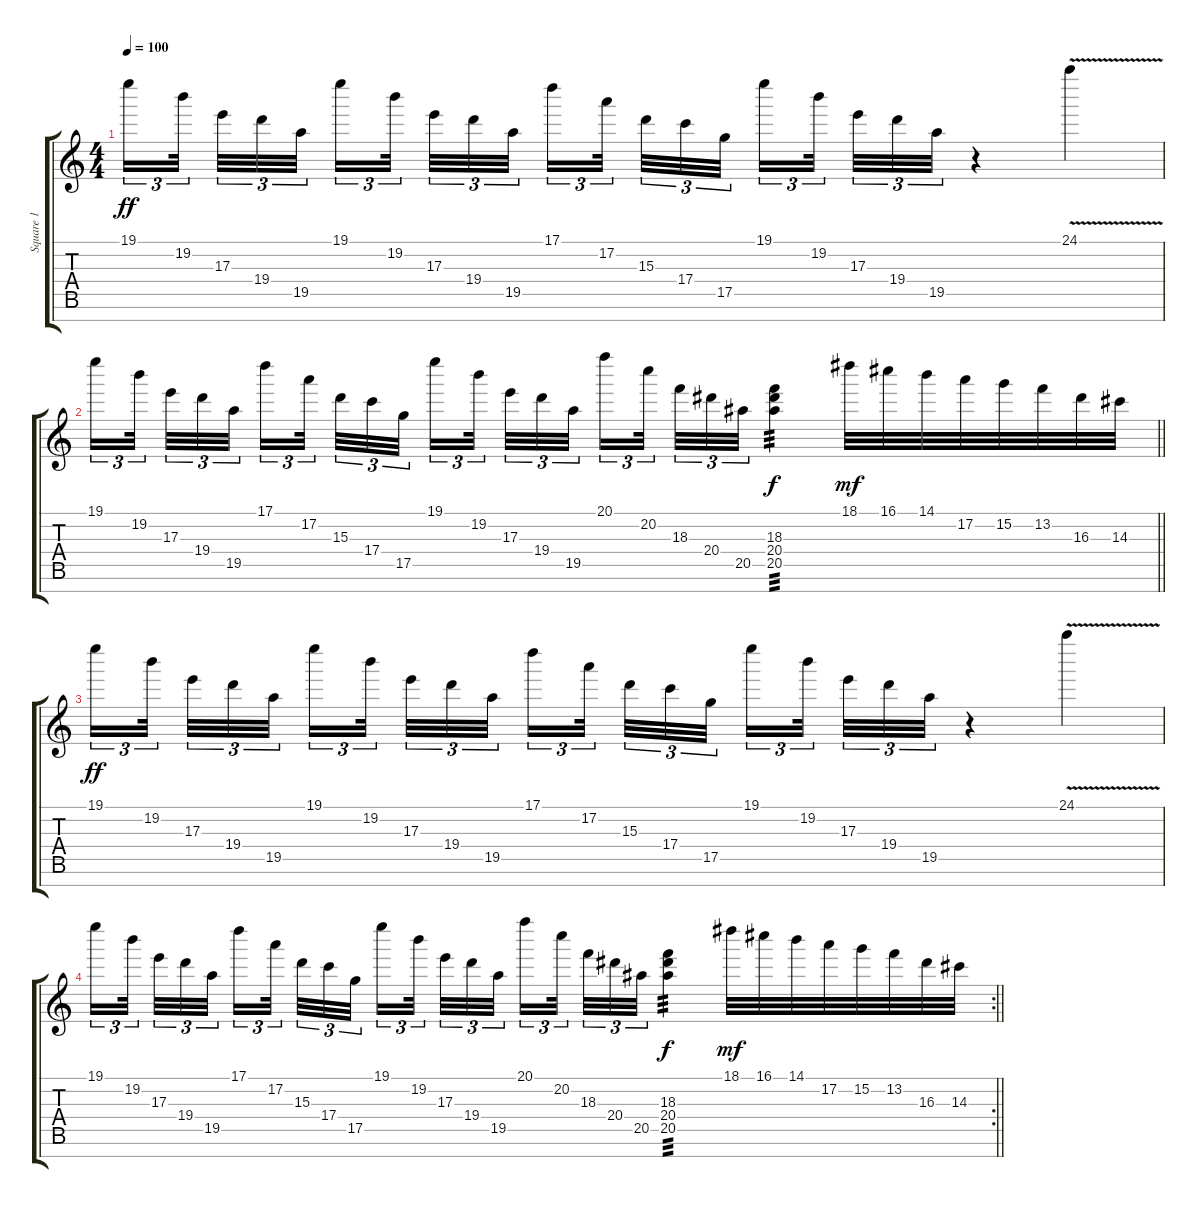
\track ("Square 1" "Square 1") {instrument electricguitarjazz}
\staff {score tabs}
\tuning (A4 E4 B3 G3 D3 A2 E2) {hide}
\ts (4 4)
\tempo 100
\clef g2
\ks c
19.1.16{tu (3 2) dy ff} 19.2.32{tu (3 2) beam splitsecondary} 17.3.32{tu (3 2)} 19.4.32{tu (3 2)} 19.5.32{tu (3 2) beam splitsecondary} 19.1.16{tu (3 2)} 19.2.32{tu (3 2) beam splitsecondary} 17.3.32{tu (3 2)} 19.4.32{tu (3 2)} 19.5.32{tu (3 2)} 17.1.16{tu (3 2)} 17.2.32{tu (3 2) beam splitsecondary} 15.3.32{tu (3 2)} 17.4.32{tu (3 2)} 17.5.32{tu (3 2) beam splitsecondary} 19.1.16{tu (3 2)} 19.2.32{tu (3 2) beam splitsecondary} 17.3.32{tu (3 2)} 19.4.32{tu (3 2)} 19.5.32{tu (3 2)} r.4 24.1{v}.4 |
\barLineRight lightlight
19.1.16{tu (3 2)} 19.2.32{tu (3 2) beam splitsecondary} 17.3.32{tu (3 2)} 19.4.32{tu (3 2)} 19.5.32{tu (3 2) beam splitsecondary} 17.1.16{tu (3 2)} 17.2.32{tu (3 2) beam splitsecondary} 15.3.32{tu (3 2)} 17.4.32{tu (3 2)} 17.5.32{tu (3 2)} 19.1.16{tu (3 2)} 19.2.32{tu (3 2) beam splitsecondary} 17.3.32{tu (3 2)} 19.4.32{tu (3 2)} 19.5.32{tu (3 2) beam splitsecondary} 20.1.16{tu (3 2)} 20.2.32{tu (3 2) beam splitsecondary} 18.3.32{tu (3 2)} 20.4.32{tu (3 2)} 20.5.32{tu (3 2)} (18.3 20.4 20.5).4{tp 3 dy f} 18.1.32{dy mf} 16.1.32 14.1.32 17.2.32 15.2.32 13.2.32 16.3.32 14.3.32 |
19.1.16{tu (3 2) dy ff} 19.2.32{tu (3 2) beam splitsecondary} 17.3.32{tu (3 2)} 19.4.32{tu (3 2)} 19.5.32{tu (3 2) beam splitsecondary} 19.1.16{tu (3 2)} 19.2.32{tu (3 2) beam splitsecondary} 17.3.32{tu (3 2)} 19.4.32{tu (3 2)} 19.5.32{tu (3 2)} 17.1.16{tu (3 2)} 17.2.32{tu (3 2) beam splitsecondary} 15.3.32{tu (3 2)} 17.4.32{tu (3 2)} 17.5.32{tu (3 2) beam splitsecondary} 19.1.16{tu (3 2)} 19.2.32{tu (3 2) beam splitsecondary} 17.3.32{tu (3 2)} 19.4.32{tu (3 2)} 19.5.32{tu (3 2)} r.4 24.1{v}.4 |
\rc 2
\barLineRight lightlight
19.1.16{tu (3 2)} 19.2.32{tu (3 2) beam splitsecondary} 17.3.32{tu (3 2)} 19.4.32{tu (3 2)} 19.5.32{tu (3 2) beam splitsecondary} 17.1.16{tu (3 2)} 17.2.32{tu (3 2) beam splitsecondary} 15.3.32{tu (3 2)} 17.4.32{tu (3 2)} 17.5.32{tu (3 2)} 19.1.16{tu (3 2)} 19.2.32{tu (3 2) beam splitsecondary} 17.3.32{tu (3 2)} 19.4.32{tu (3 2)} 19.5.32{tu (3 2) beam splitsecondary} 20.1.16{tu (3 2)} 20.2.32{tu (3 2) beam splitsecondary} 18.3.32{tu (3 2)} 20.4.32{tu (3 2)} 20.5.32{tu (3 2)} (18.3 20.4 20.5).4{tp 3 dy f} 18.1.32{dy mf} 16.1.32 14.1.32 17.2.32 15.2.32 13.2.32 16.3.32 14.3.32
